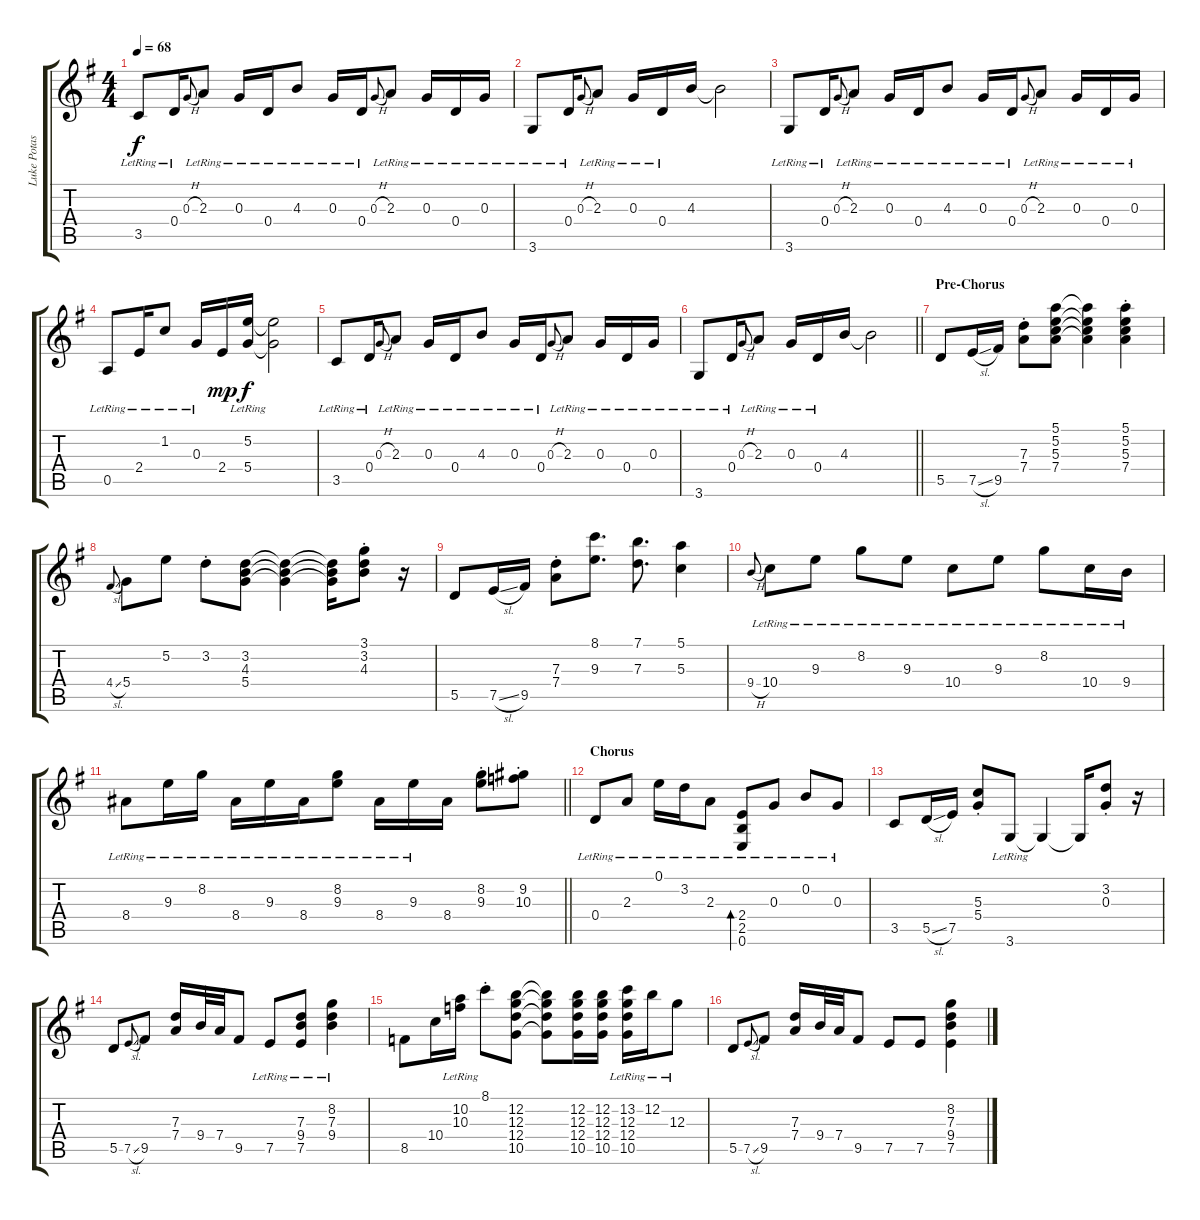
\track ("Luke Potashnick" "Luke Potas") {instrument electricguitarjazz}
\staff {score tabs}
\tuning (E4 B3 G3 D3 A2 E2) {hide}
\ts (4 4)
\tempo 68
\clef g2
\ks g
3.5{lr}.8{dy f} 0.4{lr}.16 0.3{h}.8{gr onbeat} 2.3{lr}.8 0.3{lr}.16 0.4{lr}.16 4.3{lr}.8 0.3{lr}.16 0.4{lr}.16 0.3{h}.8{gr onbeat} 2.3{lr}.8 0.3{lr}.16 0.4{lr}.16 0.3{lr}.16 |
3.6{lr}.8 0.4{lr}.16 0.3{h}.8{gr onbeat} 2.3{lr}.8 0.3{lr}.16 0.4{lr}.16 4.3.16 4.3{t}.2 |
3.6{lr}.8 0.4{lr}.16 0.3{h}.8{gr onbeat} 2.3{lr}.8 0.3{lr}.16 0.4{lr}.16 4.3{lr}.8 0.3{lr}.16 0.4{lr}.16 0.3{h}.8{gr onbeat} 2.3{lr}.8 0.3{lr}.16 0.4{lr}.16 0.3{lr}.16 |
0.5{lr}.8 2.4{lr}.16 1.2{lr}.8 0.3{lr}.16 2.4.16{dy mp} (5.2{lr} 5.4{lr}).16{dy f} (5.2{t} 5.4{t}).2 |
3.5{lr}.8 0.4{lr}.16 0.3{h}.8{gr onbeat} 2.3{lr}.8 0.3{lr}.16 0.4{lr}.16 4.3{lr}.8 0.3{lr}.16 0.4{lr}.16 0.3{h}.8{gr onbeat} 2.3{lr}.8 0.3{lr}.16 0.4{lr}.16 0.3{lr}.16 |
\barLineRight lightlight
3.6{lr}.8 0.4{lr}.16 0.3{h}.8{gr onbeat} 2.3{lr}.8 0.3{lr}.16 0.4{lr}.16 4.3.16 4.3{t}.2 |
\section ("" "Pre-Chorus")
5.5.8 7.5{sl}.16 9.5.16 (7.3{st} 7.4{st}).8 (5.1 5.2 5.3 7.4).8 (5.1{t} 5.2{t} 5.3{t} 7.4{t}).4 (5.1{st} 5.2{st} 5.3{st} 7.4{st}).4 |
4.4{sl}.8{gr onbeat} 5.4.8 5.2.8 3.2{st}.8 (3.2 4.3 5.4).8 (3.2{t} 4.3{t} 5.4{t}).4 (3.2{t} 4.3{t} 5.4{t}).16 (3.1{st} 3.2{st} 4.3{st}).8 r.16 |
5.5.8 7.5{sl}.16 9.5.16 (7.3{st} 7.4{st}).8 (8.1 9.3).8{d} (7.1 7.3).8{d} (5.1 5.3).4 |
9.4{h}.8{gr onbeat} 10.4{lr}.8 9.3{lr}.8 8.2{lr}.8 9.3{lr}.8 10.4{lr}.8 9.3{lr}.8 8.2{lr}.8 10.4{lr}.16 9.4{lr}.16 |
\barLineRight lightlight
8.4{lr}.8 9.3{lr}.16 8.2{lr}.16 8.4{lr}.16 9.3{lr}.16 8.4{lr}.16 (8.2{lr} 9.3{lr}).8 8.4{lr}.16 9.3{lr}.16 8.4.16 (8.2{st} 9.3{st}).8 (9.2{st} 10.3{st}).8 |
\section ("" "Chorus")
0.4{lr}.8 2.3{lr}.8 0.1{lr}.16 3.2{lr}.16 2.3{lr}.8 (2.4{lr} 2.5{lr} 0.6{lr}).8{bd 120} 0.3{lr}.8 0.2{lr}.8 0.3{lr}.8 |
3.5.8 5.5{sl}.16 7.5.16 (5.3{st} 5.4{st}).8 3.6{lr}.8 3.6{t}.4 3.6{t}.16 (3.2{st} 0.3{st}).8 r.16 |
5.5.8 7.5{sl}.8{gr onbeat} 9.5.8 (7.3 7.4).16 9.4.32 7.4.32 9.5.8 7.5{lr}.8 (7.3{lr} 9.4{lr} 7.5{lr}).8 (8.2{lr} 7.3{lr} 9.4{lr}).4 |
8.5.8 10.4.16 (10.2{lr} 10.3{lr}).16 8.1{st}.8 (12.2 12.3 12.4 10.5).8 (12.2{t} 12.3{t} 12.4{t} 10.5{t}).8 (12.2 12.3 12.4 10.5).16 (12.2 12.3 12.4 10.5).16 (13.2{lr} 12.3{lr} 12.4{lr} 10.5{lr}).16 12.2{lr}.16 12.3{lr}.8 |
5.5.8 7.5{sl}.8{gr onbeat} 9.5.8 (7.3 7.4).16 9.4.32 7.4.32 9.5.8 7.5.8 7.5.8 (8.2 7.3 9.4 7.5).4
